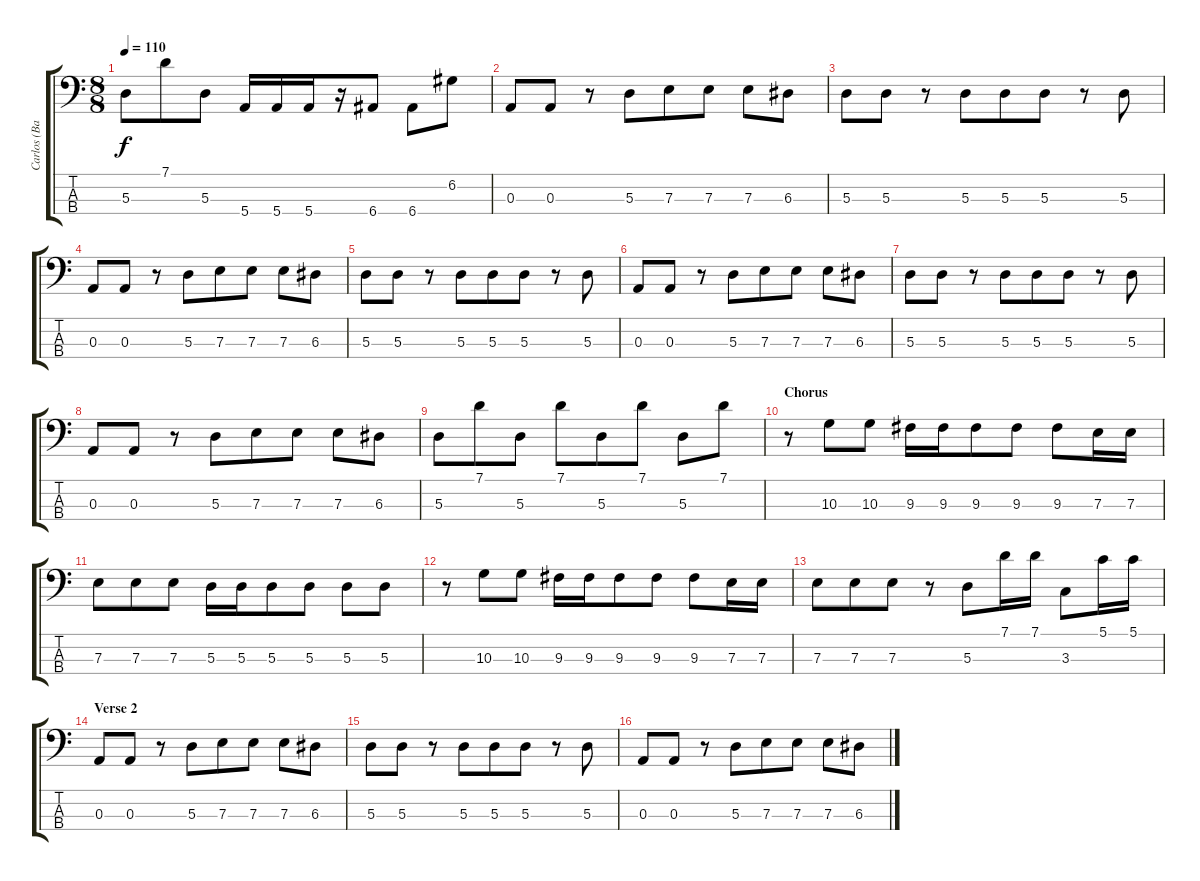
\track ("Carlos (Bass)" "Carlos (Ba") {instrument electricbasspick}
\staff {score tabs}
\tuning (G2 D2 A1 E1) {hide}
\ts (8 8)
\tempo 110
\clef f4
\ks c
5.3.8{dy f} 7.1.8 5.3.8 5.4.16 5.4.16 5.4.16 r.16 6.4.8 6.4.8 6.2.8 |
0.3.8 0.3.8 r.8 5.3.8 7.3.8 7.3.8 7.3.8 6.3.8 |
5.3.8 5.3.8 r.8 5.3.8 5.3.8 5.3.8 r.8 5.3.8 |
0.3.8 0.3.8 r.8 5.3.8 7.3.8 7.3.8 7.3.8 6.3.8 |
5.3.8 5.3.8 r.8 5.3.8 5.3.8 5.3.8 r.8 5.3.8 |
0.3.8 0.3.8 r.8 5.3.8 7.3.8 7.3.8 7.3.8 6.3.8 |
5.3.8 5.3.8 r.8 5.3.8 5.3.8 5.3.8 r.8 5.3.8 |
0.3.8 0.3.8 r.8 5.3.8 7.3.8 7.3.8 7.3.8 6.3.8 |
5.3.8 7.1.8 5.3.8 7.1.8 5.3.8 7.1.8 5.3.8 7.1.8 |
\section ("" "Chorus")
r.8 10.3.8 10.3.8 9.3.16 9.3.16 9.3.8 9.3.8 9.3.8 7.3.16 7.3.16 |
7.3.8 7.3.8 7.3.8 5.3.16 5.3.16 5.3.8 5.3.8 5.3.8 5.3.8 |
r.8 10.3.8 10.3.8 9.3.16 9.3.16 9.3.8 9.3.8 9.3.8 7.3.16 7.3.16 |
7.3.8 7.3.8 7.3.8 r.8 5.3.8 7.1.16 7.1.16 3.3.8 5.1.16 5.1.16 |
\section ("" "Verse 2")
0.3.8 0.3.8 r.8 5.3.8 7.3.8 7.3.8 7.3.8 6.3.8 |
5.3.8 5.3.8 r.8 5.3.8 5.3.8 5.3.8 r.8 5.3.8 |
0.3.8 0.3.8 r.8 5.3.8 7.3.8 7.3.8 7.3.8 6.3.8
